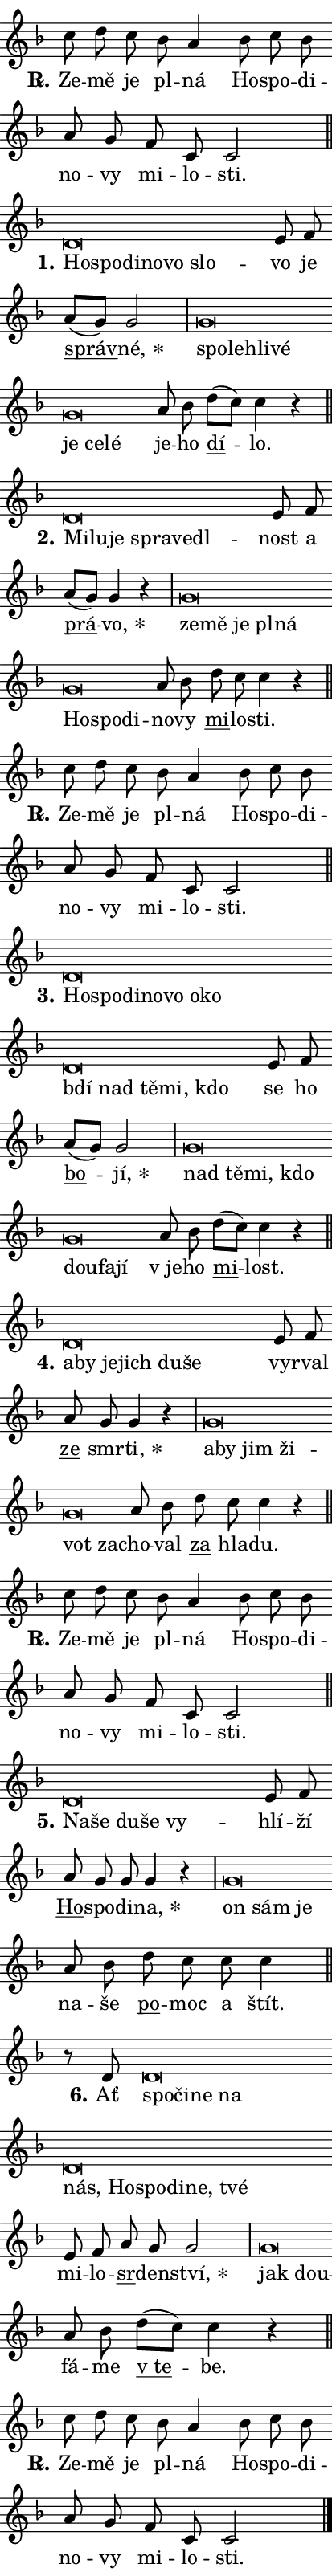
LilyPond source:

\version "2.22.1"
\header { tagline = "" }
\paper {
  indent = 0\cm
  top-margin = 0\cm
  right-margin = 0\cm
  bottom-margin = 0\cm
  left-margin = 0\cm
  paper-width = 7\cm
  page-breaking = #ly:one-page-breaking
  system-system-spacing.basic-distance = #11
  score-system-spacing.basic-distance = #11
  ragged-last = ##f
}


%% Author: Thomas Morley
%% https://lists.gnu.org/archive/html/lilypond-user/2020-05/msg00002.html
#(define (line-position grob)
"Returns position of @var[grob} in current system:
   @code{'start}, if at first time-step
   @code{'end}, if at last time-step
   @code{'middle} otherwise
"
  (let* ((col (ly:item-get-column grob))
         (ln (ly:grob-object col 'left-neighbor))
         (rn (ly:grob-object col 'right-neighbor))
         (col-to-check-left (if (ly:grob? ln) ln col))
         (col-to-check-right (if (ly:grob? rn) rn col))
         (break-dir-left
           (and
             (ly:grob-property col-to-check-left 'non-musical #f)
             (ly:item-break-dir col-to-check-left)))
         (break-dir-right
           (and
             (ly:grob-property col-to-check-right 'non-musical #f)
             (ly:item-break-dir col-to-check-right))))
        (cond ((eqv? 1 break-dir-left) 'start)
              ((eqv? -1 break-dir-right) 'end)
              (else 'middle))))

#(define (tranparent-at-line-position vctor)
  (lambda (grob)
  "Relying on @code{line-position} select the relevant enry from @var{vctor}.
Used to determine transparency,"
    (case (line-position grob)
      ((end) (not (vector-ref vctor 0)))
      ((middle) (not (vector-ref vctor 1)))
      ((start) (not (vector-ref vctor 2))))))

noteHeadBreakVisibility =
#(define-music-function (break-visibility)(vector?)
"Makes @code{NoteHead}s transparent relying on @var{break-visibility}"
#{
  \override NoteHead.transparent =
    #(tranparent-at-line-position break-visibility)
#})

#(define delete-ledgers-for-transparent-note-heads
  (lambda (grob)
    "Reads whether a @code{NoteHead} is transparent.
If so this @code{NoteHead} is removed from @code{'note-heads} from
@var{grob}, which is supposed to be @code{LedgerLineSpanner}.
As a result ledgers are not printed for this @code{NoteHead}"
    (let* ((nhds-array (ly:grob-object grob 'note-heads))
           (nhds-list
             (if (ly:grob-array? nhds-array)
                 (ly:grob-array->list nhds-array)
                 '()))
           ;; Relies on the transparent-property being done before
           ;; Staff.LedgerLineSpanner.after-line-breaking is executed.
           ;; This is fragile ...
           (to-keep
             (remove
               (lambda (nhd)
                 (ly:grob-property nhd 'transparent #f))
               nhds-list)))
      ;; TODO find a better method to iterate over grob-arrays, similiar
      ;; to filter/remove etc for lists
      ;; For now rebuilt from scratch
      (set! (ly:grob-object grob 'note-heads)  '())
      (for-each
        (lambda (nhd)
          (ly:pointer-group-interface::add-grob grob 'note-heads nhd))
        to-keep))))

hideNotes = {
  \noteHeadBreakVisibility #begin-of-line-visible
}
unHideNotes = {
  \noteHeadBreakVisibility #all-visible
}

% work-around for resetting accidentals
% https://lilypond.org/doc/v2.23/Documentation/notation/displaying-rhythms#unmetered-music
cadenzaMeasure = {
  \cadenzaOff
  \partial 1024 s1024
  \cadenzaOn
}

#(define-markup-command (accent layout props text) (markup?)
  "Underline accented syllable"
  (interpret-markup layout props
    #{\markup \override #'(offset . 4.3) \underline { #text }#}))

responsum = \markup \concat {
  "R" \hspace #-1.05 \path #0.1 #'((moveto 0 0.07) (lineto 0.9 0.8)) \hspace #0.05 "."
}

\layout {
    \context {
        \Staff
        \remove "Time_signature_engraver"
        \override LedgerLineSpanner.after-line-breaking = #delete-ledgers-for-transparent-note-heads
    }
    \context {
        \Voice {
            \override NoteHead.output-attributes = #'((class . "notehead"))
            \override Hairpin.height = #0.55
        }
    }
    \context {
        \Lyrics {
            \override StanzaNumber.output-attributes = #'((class . "stanzanumber"))
            \override LyricSpace.minimum-distance = #0.9
            \override LyricText.font-name = #"TeX Gyre Schola"
            \override LyricText.font-size = 1
            \override StanzaNumber.font-name = #"TeX Gyre Schola Bold"
            \override StanzaNumber.font-size = 1
        }
    }
}

% magnetic-lyrics.ily
%
%   written by
%     Jean Abou Samra <jean@abou-samra.fr>
%     Werner Lemberg <wl@gnu.org>
%
%   adapted by
%     Jiri Hon <jiri.hon@gmail.com>
%
% Version 2022-Apr-15

% https://www.mail-archive.com/lilypond-user@gnu.org/msg149350.html

#(define (Left_hyphen_pointer_engraver context)
   "Collect syllable-hyphen-syllable occurrences in lyrics and store
them in properties.  This engraver only looks to the left.  For
example, if the lyrics input is @code{foo -- bar}, it does the
following.

@itemize @bullet
@item
Set the @code{text} property of the @code{LyricHyphen} grob between
@q{foo} and @q{bar} to @code{foo}.

@item
Set the @code{left-hyphen} property of the @code{LyricText} grob with
text @q{foo} to the @code{LyricHyphen} grob between @q{foo} and
@q{bar}.
@end itemize

Use this auxiliary engraver in combination with the
@code{lyric-@/text::@/apply-@/magnetic-@/offset!} hook."
   (let ((hyphen #f)
         (text #f))
     (make-engraver
      (acknowledgers
       ((lyric-syllable-interface engraver grob source-engraver)
        (set! text grob)))
      (end-acknowledgers
       ((lyric-hyphen-interface engraver grob source-engraver)
        ;(when (not (grob::has-interface grob 'lyric-space-interface))
          (set! hyphen grob)));)
      ((stop-translation-timestep engraver)
       (when (and text hyphen)
         (ly:grob-set-object! text 'left-hyphen hyphen))
       (set! text #f)
       (set! hyphen #f)))))

#(define (lyric-text::apply-magnetic-offset! grob)
   "If the space between two syllables is less than the value in
property @code{LyricText@/.details@/.squash-threshold}, move the right
syllable to the left so that it gets concatenated with the left
syllable.

Use this function as a hook for
@code{LyricText@/.after-@/line-@/breaking} if the
@code{Left_@/hyphen_@/pointer_@/engraver} is active."
   (let ((hyphen (ly:grob-object grob 'left-hyphen #f)))
     (when hyphen
       (let ((left-text (ly:spanner-bound hyphen LEFT)))
         (when (grob::has-interface left-text 'lyric-syllable-interface)
           (let* ((common (ly:grob-common-refpoint grob left-text X))
                  (this-x-ext (ly:grob-extent grob common X))
                  (left-x-ext
                   (begin
                     ;; Trigger magnetism for left-text.
                     (ly:grob-property left-text 'after-line-breaking)
                     (ly:grob-extent left-text common X)))
                  ;; `delta` is the gap width between two syllables.
                  (delta (- (interval-start this-x-ext)
                            (interval-end left-x-ext)))
                  (details (ly:grob-property grob 'details))
                  (threshold (assoc-get 'squash-threshold details 0.2)))
             (when (< delta threshold)
               (let* (;; We have to manipulate the input text so that
                      ;; ligatures crossing syllable boundaries are not
                      ;; disabled.  For languages based on the Latin
                      ;; script this is essentially a beautification.
                      ;; However, for non-Western scripts it can be a
                      ;; necessity.
                      (lt (ly:grob-property left-text 'text))
                      (rt (ly:grob-property grob 'text))
                      (is-space (grob::has-interface hyphen 'lyric-space-interface))
                      (space (if is-space " " ""))
                      (space-markup (grob-interpret-markup grob " "))
                      (space-size (interval-length (ly:stencil-extent space-markup X)))
                      (extra-delta (if is-space space-size 0))
                      ;; Append new syllable.
                      (ltrt-space (if (and (string? lt) (string? rt))
                                (string-append lt space rt)
                                (make-concat-markup (list lt space rt))))
                      ;; Right-align `ltrt` to the right side.
                      (ltrt-space-markup (grob-interpret-markup
                               grob
                               (make-translate-markup
                                (cons (interval-length this-x-ext) 0)
                                (make-right-align-markup ltrt-space)))))
                 (begin
                   ;; Don't print `left-text`.
                   (ly:grob-set-property! left-text 'stencil #f)
                   ;; Set text and stencil (which holds all collected
                   ;; syllables so far) and shift it to the left.
                   (ly:grob-set-property! grob 'text ltrt-space)
                   (ly:grob-set-property! grob 'stencil ltrt-space-markup)
                   (ly:grob-translate-axis! grob (- (- delta extra-delta)) X))))))))))


#(define (lyric-hyphen::displace-bounds-first grob)
   ;; Make very sure this callback isn't triggered too early.
   (let ((left (ly:spanner-bound grob LEFT))
         (right (ly:spanner-bound grob RIGHT)))
     (ly:grob-property left 'after-line-breaking)
     (ly:grob-property right 'after-line-breaking)
     (ly:lyric-hyphen::print grob)))

squashThreshold = #0.4

\layout {
  \context {
    \Lyrics
    \consists #Left_hyphen_pointer_engraver
    \override LyricText.after-line-breaking =
      #lyric-text::apply-magnetic-offset!
    \override LyricHyphen.stencil = #lyric-hyphen::displace-bounds-first
    \override LyricText.details.squash-threshold = \squashThreshold
    \override LyricHyphen.minimum-distance = 0
    \override LyricHyphen.minimum-length = \squashThreshold
  }
}

squash = \override LyricText.details.squash-threshold = 9999
unSquash = \override LyricText.details.squash-threshold = \squashThreshold

left = \override LyricText.self-alignment-X = #LEFT
unLeft = \revert LyricText.self-alignment-X

starOffset = #(lambda (grob) 
                (let ((x_offset (ly:self-alignment-interface::aligned-on-x-parent grob)))
                  (if (= x_offset 0) 0 (+ x_offset 1.2))))

star = #(define-music-function (syllable)(string?)
"Append star separator at the end of a syllable"
#{
  \once \override LyricText.X-offset = #starOffset
  \lyricmode { \markup {
    #syllable
    \override #'((font-name . "TeX Gyre Schola Bold")) \hspace #0.2 \lower #0.65 \larger "*"
  } }
#})

starAccent = #(define-music-function (syllable)(string?)
"Append star separator at the end of a syllable and make accent"
#{
  \once \override LyricText.X-offset = #starOffset
  \lyricmode { \markup {
    \accent #syllable
    \override #'((font-name . "TeX Gyre Schola Bold")) \hspace #0.2 \lower #0.65 \larger "*"
  } }
#})

breath = #(define-music-function (syllable)(string?)
"Append breathing indicator at the end of a syllable"
#{
  \lyricmode { \markup { #syllable "+" } }
#})

optionalBreath = #(define-music-function (syllable)(string?)
"Append optional breathing indicator at the end of a syllable"
#{
  \lyricmode { \markup { #syllable "(+)" } }
#})


\score {
    <<
        \new Voice = "melody" { \cadenzaOn \key f \major \relative { c''8 d c bes a4 \bar "" bes8 c bes \bar "" a g \bar "" f c c2 \cadenzaMeasure \bar "||" \break }
\relative { d'\breve*1/16 \hideNotes \breve*1/16 \bar "" \breve*1/16 \bar "" \breve*1/16 \bar "" \breve*1/16 \breve*1/16 \bar "" \unHideNotes e8 f \bar "" a[( g)] g2 \cadenzaMeasure \bar "|" g\breve*1/16 \hideNotes \breve*1/16 \bar "" \breve*1/16 \bar "" \breve*1/16 \bar "" \breve*1/16 \bar "" \breve*1/16 \breve*1/16 \bar "" \unHideNotes a8 bes \bar "" d[( c)] c4 r \cadenzaMeasure \bar "||" \break }
\relative { d'\breve*1/16 \hideNotes \breve*1/16 \bar "" \breve*1/16 \bar "" \breve*1/16 \bar "" \breve*1/16 \breve*1/16 \bar "" \unHideNotes e8 f \bar "" a[( g)] g4 r \cadenzaMeasure \bar "|" g\breve*1/16 \hideNotes \breve*1/16 \bar "" \breve*1/16 \bar "" \breve*1/16 \bar "" \breve*1/16 \bar "" \breve*1/16 \bar "" \breve*1/16 \breve*1/16 \bar "" \unHideNotes a8 bes \bar "" d c c4 r \cadenzaMeasure \bar "||" \break }
\relative { c''8 d c bes a4 \bar "" bes8 c bes \bar "" a g \bar "" f c c2 \cadenzaMeasure \bar "||" \break }
\relative { d'\breve*1/16 \hideNotes \breve*1/16 \bar "" \breve*1/16 \bar "" \breve*1/16 \bar "" \breve*1/16 \bar "" \breve*1/16 \bar "" \breve*1/16 \bar "" \breve*1/16 \bar "" \breve*1/16 \bar "" \breve*1/16 \bar "" \breve*1/16 \breve*1/16 \bar "" \unHideNotes e8 f \bar "" a[( g)] g2 \cadenzaMeasure \bar "|" g\breve*1/16 \hideNotes \breve*1/16 \bar "" \breve*1/16 \bar "" \breve*1/16 \bar "" \breve*1/16 \bar "" \breve*1/16 \breve*1/16 \bar "" \unHideNotes a8 bes \bar "" d[( c)] c4 r \cadenzaMeasure \bar "||" \break }
\relative { d'\breve*1/16 \hideNotes \breve*1/16 \bar "" \breve*1/16 \bar "" \breve*1/16 \bar "" \breve*1/16 \breve*1/16 \bar "" \unHideNotes e8 f \bar "" a g g4 r \cadenzaMeasure \bar "|" g\breve*1/16 \hideNotes \breve*1/16 \bar "" \breve*1/16 \bar "" \breve*1/16 \bar "" \breve*1/16 \breve*1/16 \bar "" \unHideNotes a8 bes \bar "" d c c4 r \cadenzaMeasure \bar "||" \break }
\relative { c''8 d c bes a4 \bar "" bes8 c bes \bar "" a g \bar "" f c c2 \cadenzaMeasure \bar "||" \break }
\relative { d'\breve*1/16 \hideNotes \breve*1/16 \bar "" \breve*1/16 \bar "" \breve*1/16 \breve*1/16 \bar "" \unHideNotes e8 f \bar "" a g g g4 r \cadenzaMeasure \bar "|" g\breve*1/16 \hideNotes \breve*1/16 \breve*1/16 \bar "" \unHideNotes a8 bes \bar "" d c c c4 \cadenzaMeasure \bar "||" \break }
\relative { r8 d' d\breve*1/16 \hideNotes \breve*1/16 \bar "" \breve*1/16 \bar "" \breve*1/16 \bar "" \breve*1/16 \bar "" \breve*1/16 \bar "" \breve*1/16 \bar "" \breve*1/16 \bar "" \breve*1/16 \breve*1/16 \bar "" \unHideNotes e8 f \bar "" a g g2 \cadenzaMeasure \bar "|" g\breve*1/16 \hideNotes \breve*1/16 \bar "" \unHideNotes a8 bes \bar "" d[( c)] c4 r \cadenzaMeasure \bar "||" \break }
\relative { c''8 d c bes a4 \bar "" bes8 c bes \bar "" a g \bar "" f c c2 \cadenzaMeasure \bar "||" \break } \bar "|." }
        \new Lyrics \lyricsto "melody" { \lyricmode { \set stanza = \responsum
Ze -- mě je pl -- ná Ho -- spo -- di -- no -- vy mi -- lo -- sti.
\set stanza = "1."
\left Ho -- \squash spo -- di -- no -- vo slo -- \unLeft \unSquash vo je \markup \accent správ -- \star né, \left spo -- \squash leh -- li -- vé je ce -- lé \unLeft \unSquash je -- ho \markup \accent dí -- lo.
\set stanza = "2."
\left Mi -- \squash lu -- je spra -- ve -- dl -- \unLeft \unSquash nost a \markup \accent prá -- \star vo, \left ze -- \squash mě je pl -- ná Ho -- spo -- di -- \unLeft \unSquash no -- vy \markup \accent mi -- lo -- sti.
\set stanza = \responsum
Ze -- mě je pl -- ná Ho -- spo -- di -- no -- vy mi -- lo -- sti.
\set stanza = "3."
\left Ho -- \squash spo -- di -- no -- vo o -- ko bdí nad tě -- mi, kdo \unLeft \unSquash se ho \markup \accent bo -- \star jí, \left nad \squash tě -- mi, kdo dou -- fa -- jí \unLeft \unSquash "v je" -- ho \markup \accent mi -- lost.
\set stanza = "4."
\left a -- \squash by je -- jich du -- še \unLeft \unSquash vy -- rval \markup \accent ze smr -- \star ti, \left a -- \squash by jim ži -- vot za -- \unLeft \unSquash cho -- val \markup \accent za hla -- du.
\set stanza = \responsum
Ze -- mě je pl -- ná Ho -- spo -- di -- no -- vy mi -- lo -- sti.
\set stanza = "5."
\left Na -- \squash še du -- še vy -- \unLeft \unSquash hlí -- ží \markup \accent Ho -- spo -- di -- \star na, \left on \squash sám je \unLeft \unSquash na -- še \markup \accent po -- moc a štít.
\set stanza = "6."
Ať \left spo -- \squash či -- ne na nás, Ho -- spo -- di -- ne, tvé \unLeft \unSquash mi -- lo -- \markup \accent sr -- den -- \star ství, \left jak \squash dou -- \unLeft \unSquash fá -- me \markup \accent "v te" -- be.
\set stanza = \responsum
Ze -- mě je pl -- ná Ho -- spo -- di -- no -- vy mi -- lo -- sti. } }
    >>
    \layout {}
}
